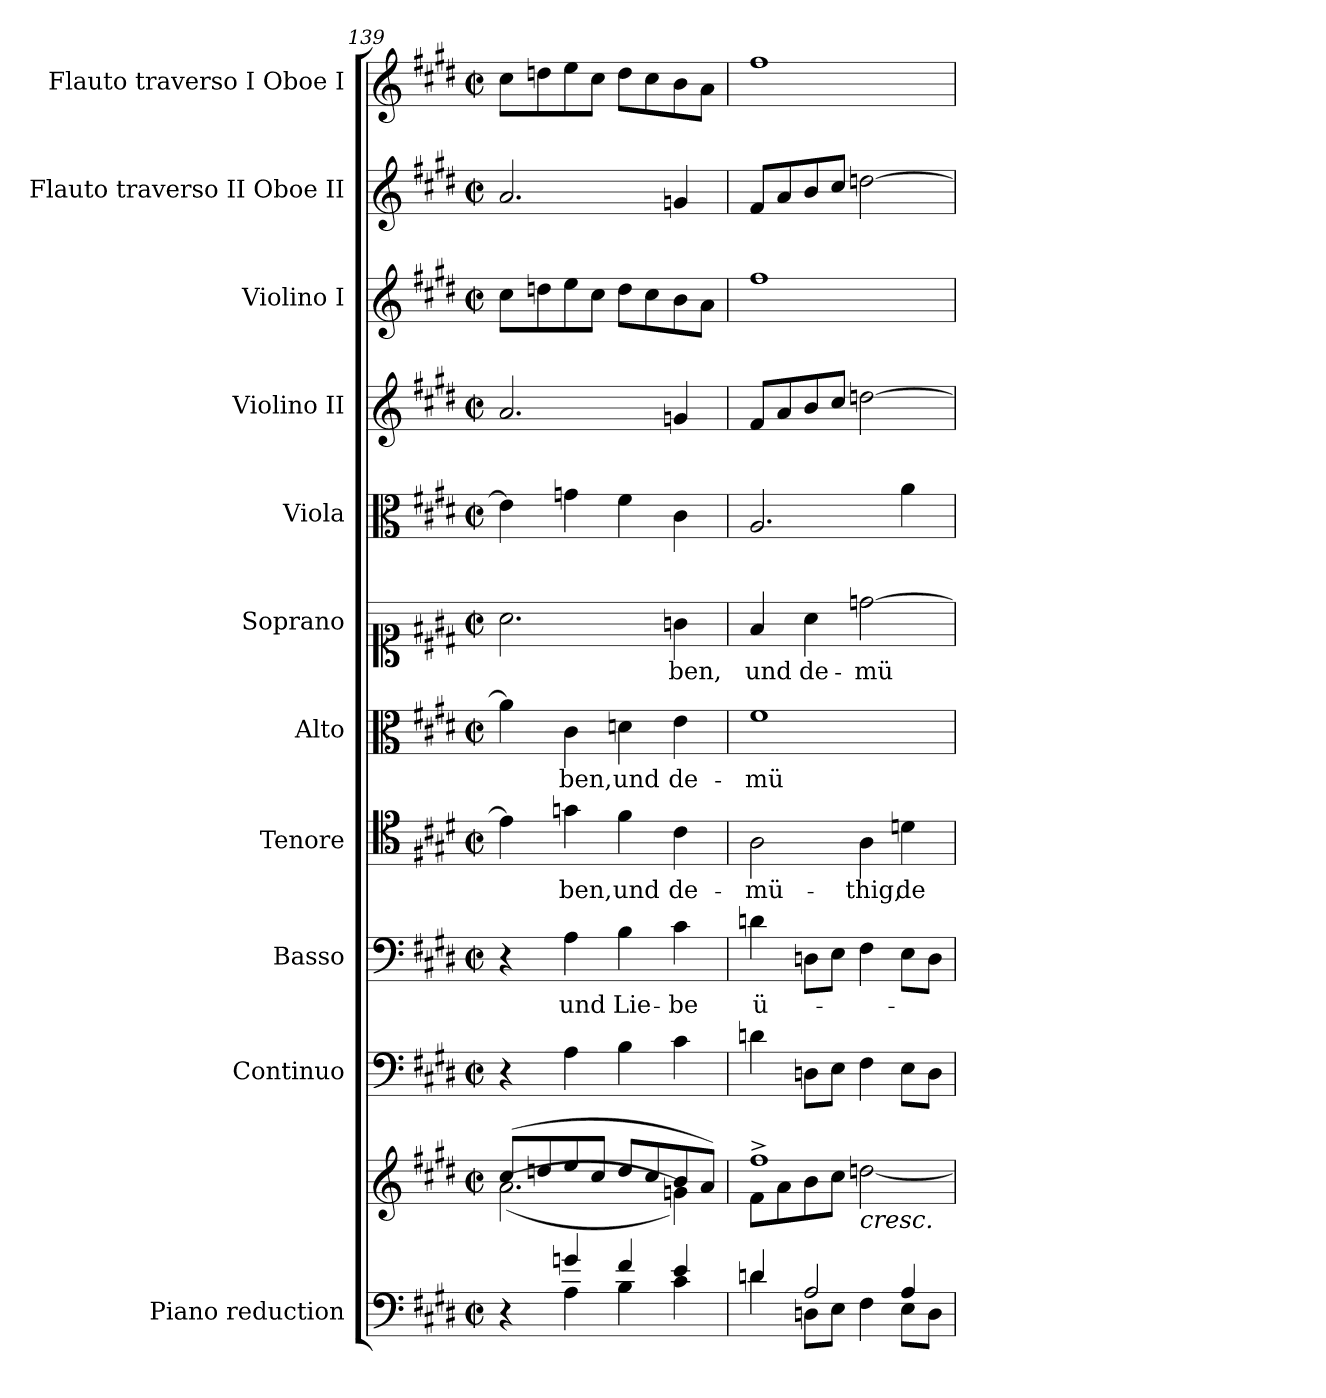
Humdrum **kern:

**kern	**kern	**kern	**kern	**text	**kern	**text	**kern	**text	**kern	**text	**kern	**kern	**kern	**kern	**kern
*part11	*part11	*part10	*part9	*part9	*part8	*part8	*part7	*part7	*part6	*part6	*part5	*part4	*part3	*part2	*part1
*staff12	*staff11	*staff10	*staff9	*staff9	*staff8	*staff8	*staff7	*staff7	*staff6	*staff6	*staff5	*staff4	*staff3	*staff2	*staff1
*I"Piano reduction	*	*I"Continuo	*I"Basso	*	*I"Tenore	*	*I"Alto	*	*I"Soprano	*	*I"Viola	*I"Violino II	*I"Violino I	*I"Flauto traverso II Oboe II	*I"Flauto traverso I Oboe I
*I'Pno	*	*	*	*	*	*	*	*	*	*	*	*	*	*I'Ob	*I'Ob
*clefF4	*clefG2	*clefF4	*clefF4	*	*clefC4	*	*clefC3	*	*clefC1	*	*clefC3	*clefG2	*clefG2	*clefG2	*clefG2
*k[f#c#g#d#]	*k[f#c#g#d#]	*k[f#c#g#d#]	*k[f#c#g#d#]	*	*k[f#c#g#d#]	*	*k[f#c#g#d#]	*	*k[f#c#g#d#]	*	*k[f#c#g#d#]	*k[f#c#g#d#]	*k[f#c#g#d#]	*k[f#c#g#d#]	*k[f#c#g#d#]
*M2/2	*M2/2	*M2/2	*M2/2	*	*M2/2	*	*M2/2	*	*M2/2	*	*M2/2	*M2/2	*M2/2	*M2/2	*M2/2
*met(c|)	*met(c|)	*met(c|)	*met(c|)	*	*met(c|)	*	*met(c|)	*	*met(c|)	*	*met(c|)	*met(c|)	*met(c|)	*met(c|)	*met(c|)
=139	=139	=139	=139	=139	=139	=139	=139	=139	=139	=139	=139	=139	=139	=139	=139
*^	*^	*	*	*	*	*	*	*	*	*	*	*	*	*	*
4r	4ryy	(>8cc#/L	(<(<2.a\	4r	4r	.	4e\]	.	4a\]	.	2.a\	.	4e\]	2.a/	8cc#\L	2.a/	8cc#\L
.	.	8ddn/	.	.	.	.	.	.	.	.	.	.	.	.	8ddn\	.	8ddn\
!	!	!	!	!	!	!LO:LY:b	!	!LO:LY:b	!	!LO:LY:b	!	!	!	!	!	!	!
4gn/	4A\	8ee/	.	4A\	4A\	und	4gn\	ben,	4c#\	ben,	.	.	4gn\	.	8ee\	.	8ee\
.	.	8cc#/J	.	.	.	.	.	.	.	.	.	.	.	.	8cc#\J	.	8cc#\J
!	!	!	!	!	!	!LO:LY:b	!	!LO:LY:b	!	!LO:LY:b	!	!	!	!	!	!	!
4f#/	4B\	8dd/L	.	4B\	4B\	Lie-	4f#\	und	4dn\	und	.	.	4f#\	.	8dd\L	.	8dd\L
.	.	8cc#/	.	.	.	.	.	.	.	.	.	.	.	.	8cc#\	.	8cc#\
!	!	!	!	!	!	!LO:LY:b	!	!LO:LY:b	!	!LO:LY:b	!	!LO:LY:b	!	!	!	!	!
4e/	4c#\	8b/	4gn\))	4c#\	4c#\	be	4c#\	de-	4e\	de-	4gn\	ben,	4c#\	4gn/	8b\	4gn/	8b\
.	.	8a/J)	.	.	.	.	.	.	.	.	.	.	.	.	8a\J	.	8a\J
=140	=140	=140	=140	=140	=140	=140	=140	=140	=140	=140	=140	=140	=140	=140	=140	=140	=140
!	!	!	!	!	!	!LO:LY:b	!	!LO:LY:b	!	!LO:LY:b	!	!LO:LY:b	!	!	!	!	!
4dn/	4d\	1ff#^	8f#\L	4dn\	4dn\	ü-	2A\	mü-	1f#	mü--	4f#/	und	2.A/	8f#/L	1ff#	8f#/L	1ff#
.	.	.	8a\	.	.	.	.	.	.	.	.	.	.	8a/	.	8a/	.
!	!	!	!	!	!	!	!	!	!	!	!	!LO:LY:b	!	!	!	!	!
2A/	8Dn\L	.	8b\	8Dn\L	8Dn\L	.	.	.	.	.	4a\	de-	.	8b/	.	8b/	.
.	8E\J	.	8cc#\J	8E\J	8E\J	.	.	.	.	.	.	.	.	8cc#/J	.	8cc#/J	.
!	!	!	!LO:TX:b:i:t=cresc.	!	!	!	!	!	!	!	!	!	!	!	!	!	!
!	!	!	!	!	!	!	!	!LO:LY:b	!	!	!	!LO:LY:b	!	!	!	!	!
.	4F#\	.	[2ddn\	4F#\	4F#\	.	4A\	thig,	.	.	[2ddn\	mü-	.	[2ddn\	.	[2ddn\	.
!	!	!	!	!	!	!	!	!LO:LY:b	!	!	!	!	!	!	!	!	!
4A/	8E\L	.	.	8E\L	8E\L	.	4dn\	de-	.	.	.	.	4a\	.	.	.	.
.	8D\J	.	.	8D\J	8D\J	.	.	.	.	.	.	.	.	.	.	.	.
*v	*v	*	*	*	*	*	*	*	*	*	*	*	*	*	*	*	*
*	*v	*v	*	*	*	*	*	*	*	*	*	*	*	*	*	*
=	=	=	=	=	=	=	=	=	=	=	=	=	=	=	=
*-	*-	*-	*-	*-	*-	*-	*-	*-	*-	*-	*-	*-	*-	*-	*-
